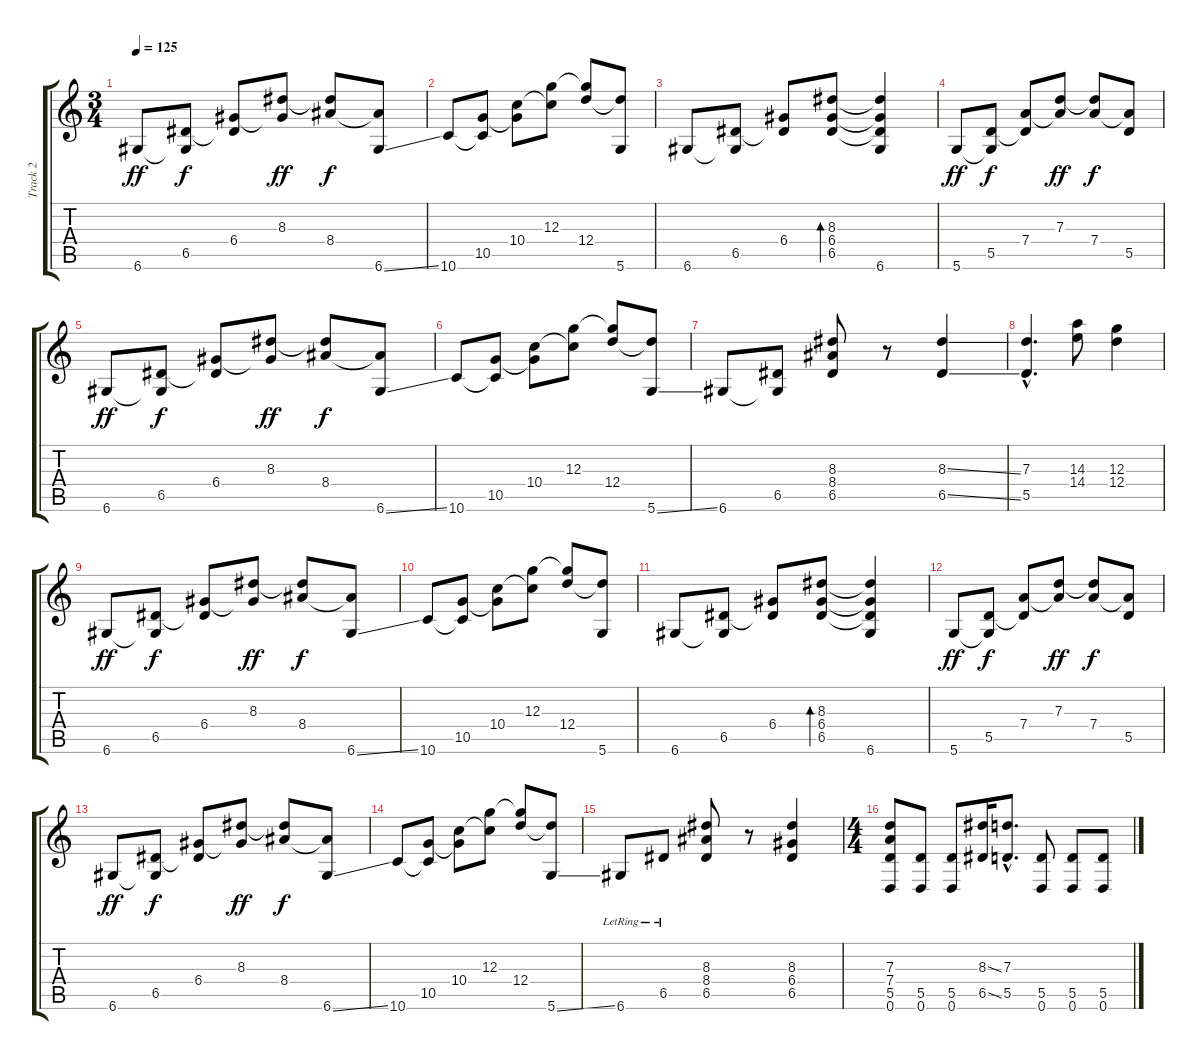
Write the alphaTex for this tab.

\track ("Track 2" "Track 2") {instrument distortionguitar}
\staff {score tabs}
\tuning (E4 B3 G3 D3 A2 D2) {hide}
\ts (3 4)
\tempo 125
\clef g2
\ks c
6.6.8{dy ff volume 11 balance 8 instrument distortionguitar} (6.5 6.6{t}).8{dy f} (6.4 6.5{t}).8 (8.3 6.4{t}).8{dy ff} (8.3{t} 8.4).8{dy f} (8.4{t} 6.6{ss}).8 |
10.6.8 (10.5 10.6{t}).8 (10.4 10.5{t}).8 (12.3 10.4{t}).8 (12.3{t} 12.4).8 (12.4{t} 5.6).8 |
6.6.8 (6.5 6.6{t}).8 (6.4 6.5{t}).8 (8.3 6.4 6.5).8{bd 120} (8.3{t} 6.4{t} 6.5{t} 6.6).4 |
5.6.8{dy ff} (5.5 5.6{t}).8{dy f} (7.4 5.5{t}).8 (7.3 7.4{t}).8{dy ff} (7.3{t} 7.4).8{dy f} (7.4{t} 5.5).8 |
6.6.8{dy ff} (6.5 6.6{t}).8{dy f} (6.4 6.5{t}).8 (8.3 6.4{t}).8{dy ff} (8.3{t} 8.4).8{dy f} (8.4{t} 6.6{ss}).8 |
10.6.8 (10.5 10.6{t}).8 (10.4 10.5{t}).8 (12.3 10.4{t}).8 (12.3{t} 12.4).8 (12.4{t} 5.6{ss}).8 |
6.6.8 (6.5 6.6{t}).8 (8.3 8.4 6.5).8 r.8 (8.3{ss} 6.5{ss}).4 |
(7.3{hac} 5.5{hac}).4{d} (14.3 14.4).8 (12.3 12.4).4 |
6.6.8{dy ff} (6.5 6.6{t}).8{dy f} (6.4 6.5{t}).8 (8.3 6.4{t}).8{dy ff} (8.3{t} 8.4).8{dy f} (8.4{t} 6.6{ss}).8 |
10.6.8 (10.5 10.6{t}).8 (10.4 10.5{t}).8 (12.3 10.4{t}).8 (12.3{t} 12.4).8 (12.4{t} 5.6).8 |
6.6.8 (6.5 6.6{t}).8 (6.4 6.5{t}).8 (8.3 6.4 6.5).8{bd 120} (8.3{t} 6.4{t} 6.5{t} 6.6).4 |
5.6.8{dy ff} (5.5 5.6{t}).8{dy f} (7.4 5.5{t}).8 (7.3 7.4{t}).8{dy ff} (7.3{t} 7.4).8{dy f} (7.4{t} 5.5).8 |
6.6.8{dy ff} (6.5 6.6{t}).8{dy f} (6.4 6.5{t}).8 (8.3 6.4{t}).8{dy ff} (8.3{t} 8.4).8{dy f} (8.4{t} 6.6{ss}).8 |
10.6.8 (10.5 10.6{t}).8 (10.4 10.5{t}).8 (12.3 10.4{t}).8 (12.3{t} 12.4).8 (12.4{t} 5.6{ss}).8 |
6.6{lr}.8 6.5{lr}.8 (8.3 8.4 6.5).8 r.8 (8.3 6.4 6.5).4{volume 13 balance 5} |
\ts (4 4)
(7.3 7.4 5.5 0.6).8 (5.5 0.6).8 (5.5 0.6).8 (8.3{ss} 6.5{ss}).16 (7.3{hac} 5.5{hac}).8{d} (5.5 0.6).8 (5.5 0.6).8 (5.5 0.6).8
